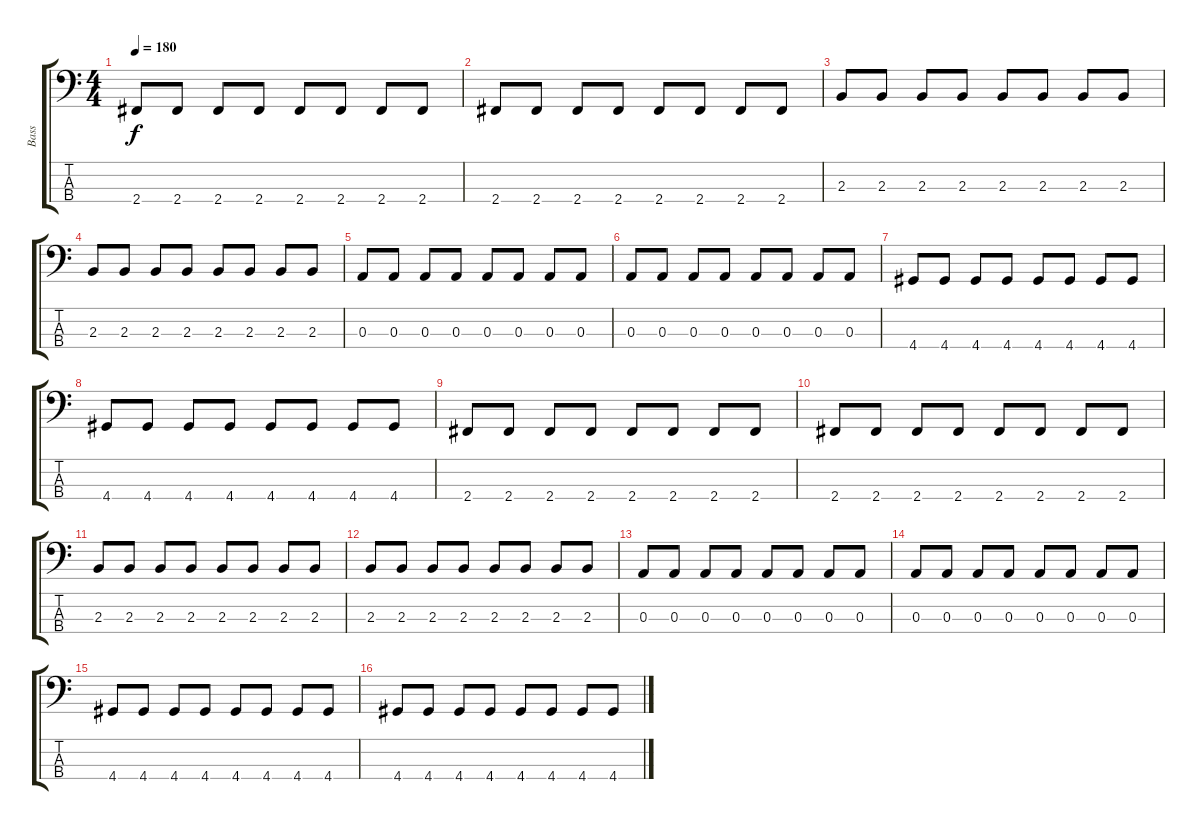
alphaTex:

\track ("Bass" "Bass") {instrument electricbasspick}
\staff {score tabs}
\tuning (G2 D2 A1 E1) {hide}
\ts (4 4)
\tempo 180
\clef f4
\ks c
2.4.8{dy f} 2.4.8 2.4.8 2.4.8 2.4.8 2.4.8 2.4.8 2.4.8 |
2.4.8 2.4.8 2.4.8 2.4.8 2.4.8 2.4.8 2.4.8 2.4.8 |
2.3.8 2.3.8 2.3.8 2.3.8 2.3.8 2.3.8 2.3.8 2.3.8 |
2.3.8 2.3.8 2.3.8 2.3.8 2.3.8 2.3.8 2.3.8 2.3.8 |
0.3.8 0.3.8 0.3.8 0.3.8 0.3.8 0.3.8 0.3.8 0.3.8 |
0.3.8 0.3.8 0.3.8 0.3.8 0.3.8 0.3.8 0.3.8 0.3.8 |
4.4.8 4.4.8 4.4.8 4.4.8 4.4.8 4.4.8 4.4.8 4.4.8 |
4.4.8 4.4.8 4.4.8 4.4.8 4.4.8 4.4.8 4.4.8 4.4.8 |
2.4.8 2.4.8 2.4.8 2.4.8 2.4.8 2.4.8 2.4.8 2.4.8 |
2.4.8 2.4.8 2.4.8 2.4.8 2.4.8 2.4.8 2.4.8 2.4.8 |
2.3.8 2.3.8 2.3.8 2.3.8 2.3.8 2.3.8 2.3.8 2.3.8 |
2.3.8 2.3.8 2.3.8 2.3.8 2.3.8 2.3.8 2.3.8 2.3.8 |
0.3.8 0.3.8 0.3.8 0.3.8 0.3.8 0.3.8 0.3.8 0.3.8 |
0.3.8 0.3.8 0.3.8 0.3.8 0.3.8 0.3.8 0.3.8 0.3.8 |
4.4.8 4.4.8 4.4.8 4.4.8 4.4.8 4.4.8 4.4.8 4.4.8 |
4.4.8 4.4.8 4.4.8 4.4.8 4.4.8 4.4.8 4.4.8 4.4.8
